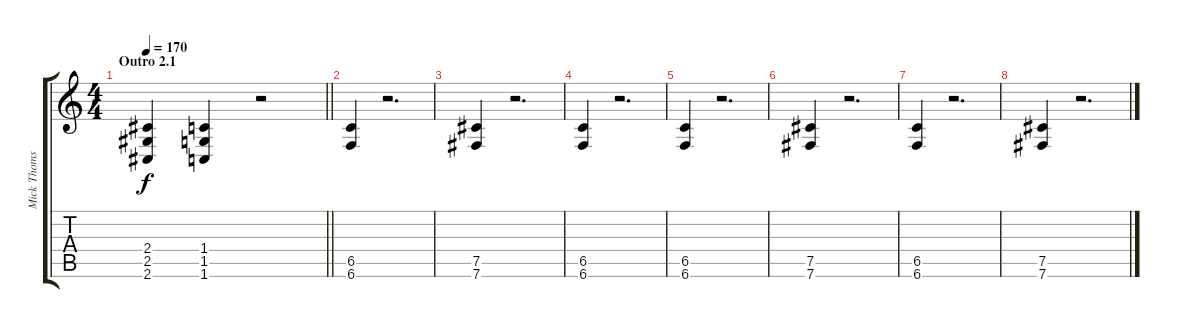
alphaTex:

\track ("Mick Thomson" "Mick Thoms") {instrument overdrivenguitar}
\staff {score tabs}
\tuning (Db4 Ab3 E3 B2 Gb2 B1) {hide}
\ts (4 4)
\section ("" "Outro 2.1")
\tempo 170
\clef g2
\barLineRight lightlight
\ks c
(2.4 2.5 2.6).4{dy f} (1.4 1.5 1.6).4 r.2 |
(6.5 6.6).4{instrument brasssection} r.2{d} |
(7.5 7.6).4 r.2{d} |
(6.5 6.6).4 r.2{d} |
(6.5 6.6).4 r.2{d} |
(7.5 7.6).4 r.2{d} |
(6.5 6.6).4 r.2{d} |
(7.5 7.6).4 r.2{d}
